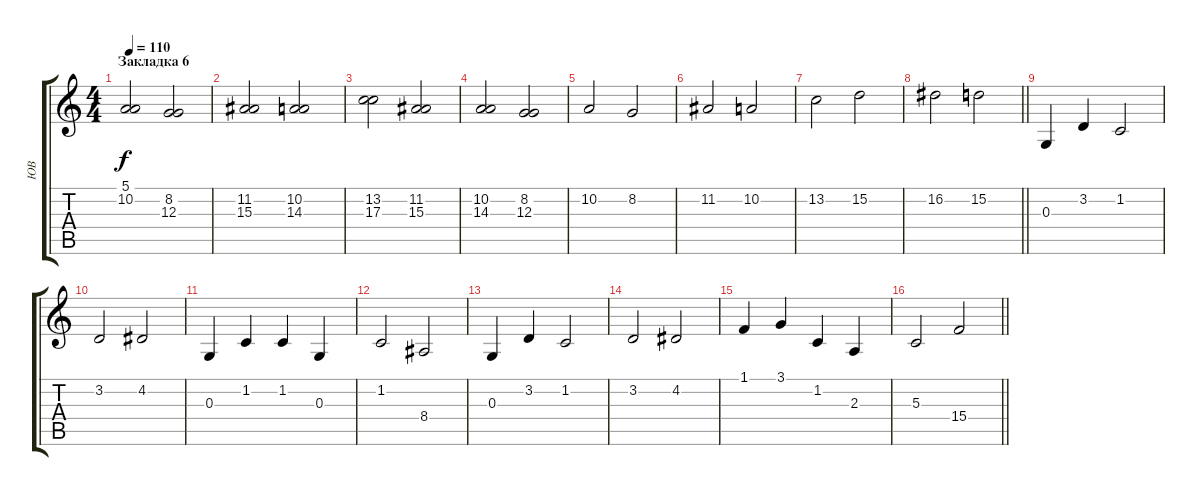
\track ("ЮВ" "ЮВ") {instrument pad8sweep}
\staff {score tabs}
\tuning (E4 B3 G3 D3 A2 E2) {hide}
\ts (4 4)
\section ("" "Закладка 6")
\tempo 110
\clef g2
\ks c
(5.1 10.2).2{dy f instrument pad8sweep} (8.2 12.3).2 |
(11.2 15.3).2 (10.2 14.3).2 |
(13.2 17.3).2 (11.2 15.3).2 |
(10.2 14.3).2 (8.2 12.3).2 |
10.2.2 8.2.2 |
11.2.2 10.2.2 |
13.2.2 15.2.2 |
\barLineRight lightlight
16.2.2 15.2.2 |
0.3.4{instrument flute} 3.2.4 1.2.2 |
3.2.2 4.2.2 |
0.3.4 1.2.4 1.2.4 0.3.4 |
1.2.2 8.4.2 |
0.3.4 3.2.4 1.2.2 |
3.2.2 4.2.2 |
1.1.4 3.1.4 1.2.4 2.3.4 |
\barLineRight lightlight
5.3.2 15.4.2
